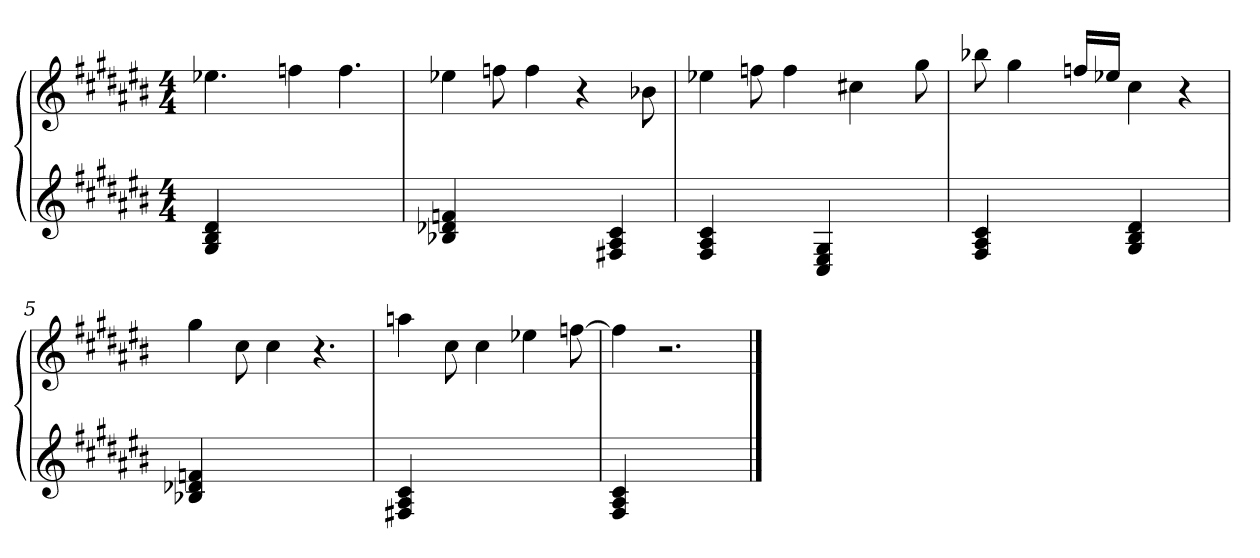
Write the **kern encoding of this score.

**kern	**kern
*part2	*part1
*staff2	*staff1
*clefG2	*clefG2
*k[f#c#g#d#a#e#b#]	*k[f#c#g#d#a#e#b#]
*M4/4	*M4/4
*MM106	*MM106
=1	=1
4G# 4B# 4d#	4.ee-X
2.ryy	.
.	4ffn
.	4.ff
=2	=2
4B-X 4d-X 4fn	4ee-X
2ryy	8ffn
.	4ff
.	4r
4F#X 4A# 4c#	.
.	8b-X
=3	=3
4F# 4A# 4c#	4ee-X
4ryy	8ffn
.	4ff
4C# 4E# 4G#	.
.	4cc#X
4ryy	.
.	8gg#
=4	=4
4F# 4A# 4c#	8bb-X
.	4gg#
4ryy	.
.	16ffn/LL
.	16ee-X/JJ
4G# 4B# 4d#	4cc#
4ryy	4r
=5	=5
4B-X 4d-X 4fn	4gg#
2.ryy	8cc#
.	4cc#
.	4.r
=6	=6
4F#X 4A# 4c#	4aan
2.ryy	8cc#
.	4cc#
.	4ee-X
.	[8ffn
=7	=7
4F# 4A# 4c#	4ffn]
2.ryy	2.r
==	==
*-	*-
